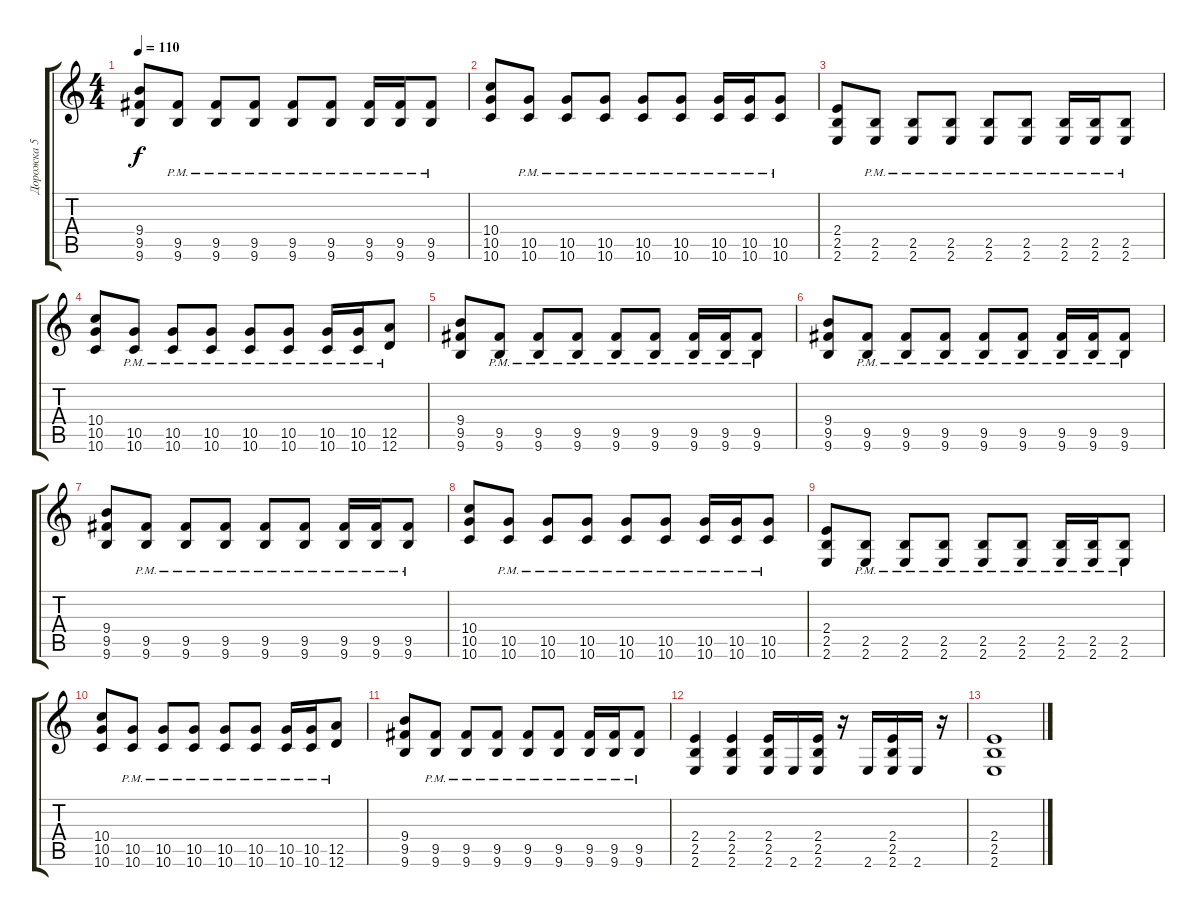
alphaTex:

\track ("Дорожка 5" "Дорожка 5") {instrument overdrivenguitar}
\staff {score tabs}
\tuning (E4 B3 G3 D3 A2 D2) {hide}
\ts (4 4)
\tempo 110
\clef g2
\ks c
(9.4 9.5 9.6).8{dy f} (9.5{pm} 9.6{pm}).8 (9.5{pm} 9.6{pm}).8 (9.5{pm} 9.6{pm}).8 (9.5{pm} 9.6{pm}).8 (9.5{pm} 9.6{pm}).8 (9.5{pm} 9.6{pm}).16 (9.5{pm} 9.6{pm}).16 (9.5{pm} 9.6).8 |
(10.4 10.5 10.6).8 (10.5{pm} 10.6{pm}).8 (10.5{pm} 10.6{pm}).8 (10.5{pm} 10.6{pm}).8 (10.5{pm} 10.6{pm}).8 (10.5{pm} 10.6{pm}).8 (10.5{pm} 10.6{pm}).16 (10.5{pm} 10.6{pm}).16 (10.5{pm} 10.6{pm}).8 |
(2.4 2.5 2.6).8 (2.5{pm} 2.6{pm}).8 (2.5{pm} 2.6{pm}).8 (2.5{pm} 2.6{pm}).8 (2.5{pm} 2.6{pm}).8 (2.5{pm} 2.6{pm}).8 (2.5{pm} 2.6{pm}).16 (2.5{pm} 2.6{pm}).16 (2.5{pm} 2.6{pm}).8 |
(10.4 10.5 10.6).8 (10.5{pm} 10.6{pm}).8 (10.5{pm} 10.6{pm}).8 (10.5{pm} 10.6{pm}).8 (10.5{pm} 10.6{pm}).8 (10.5{pm} 10.6{pm}).8 (10.5{pm} 10.6{pm}).16 (10.5{pm} 10.6{pm}).16 (12.5{pm} 12.6{pm}).8 |
(9.4 9.5 9.6).8 (9.5{pm} 9.6{pm}).8 (9.5{pm} 9.6{pm}).8 (9.5{pm} 9.6{pm}).8 (9.5{pm} 9.6{pm}).8 (9.5{pm} 9.6{pm}).8 (9.5{pm} 9.6{pm}).16 (9.5{pm} 9.6{pm}).16 (9.5{pm} 9.6{pm}).8 |
(9.4 9.5 9.6).8 (9.5{pm} 9.6{pm}).8 (9.5{pm} 9.6{pm}).8 (9.5{pm} 9.6{pm}).8 (9.5{pm} 9.6{pm}).8 (9.5{pm} 9.6{pm}).8 (9.5{pm} 9.6{pm}).16 (9.5{pm} 9.6{pm}).16 (9.5{pm} 9.6{pm}).8 |
(9.4 9.5 9.6).8 (9.5{pm} 9.6{pm}).8 (9.5{pm} 9.6{pm}).8 (9.5{pm} 9.6{pm}).8 (9.5{pm} 9.6{pm}).8 (9.5{pm} 9.6{pm}).8 (9.5{pm} 9.6{pm}).16 (9.5{pm} 9.6{pm}).16 (9.5{pm} 9.6).8 |
(10.4 10.5 10.6).8 (10.5{pm} 10.6{pm}).8 (10.5{pm} 10.6{pm}).8 (10.5{pm} 10.6{pm}).8 (10.5{pm} 10.6{pm}).8 (10.5{pm} 10.6{pm}).8 (10.5{pm} 10.6{pm}).16 (10.5{pm} 10.6{pm}).16 (10.5{pm} 10.6{pm}).8 |
(2.4 2.5 2.6).8 (2.5{pm} 2.6{pm}).8 (2.5{pm} 2.6{pm}).8 (2.5{pm} 2.6{pm}).8 (2.5{pm} 2.6{pm}).8 (2.5{pm} 2.6{pm}).8 (2.5{pm} 2.6{pm}).16 (2.5{pm} 2.6{pm}).16 (2.5{pm} 2.6{pm}).8 |
(10.4 10.5 10.6).8 (10.5{pm} 10.6{pm}).8 (10.5{pm} 10.6{pm}).8 (10.5{pm} 10.6{pm}).8 (10.5{pm} 10.6{pm}).8 (10.5{pm} 10.6{pm}).8 (10.5{pm} 10.6{pm}).16 (10.5{pm} 10.6{pm}).16 (12.5{pm} 12.6{pm}).8 |
(9.4 9.5 9.6).8 (9.5{pm} 9.6{pm}).8 (9.5{pm} 9.6{pm}).8 (9.5{pm} 9.6{pm}).8 (9.5{pm} 9.6{pm}).8 (9.5{pm} 9.6{pm}).8 (9.5{pm} 9.6{pm}).16 (9.5{pm} 9.6{pm}).16 (9.5{pm} 9.6{pm}).8 |
(2.4 2.5 2.6).4 (2.4 2.5 2.6).4 (2.4 2.5 2.6).16 2.6.16 (2.4 2.5 2.6).16 r.16 2.6.16 (2.4 2.5 2.6).16 2.6.16 r.16 |
(2.4 2.5 2.6).1
